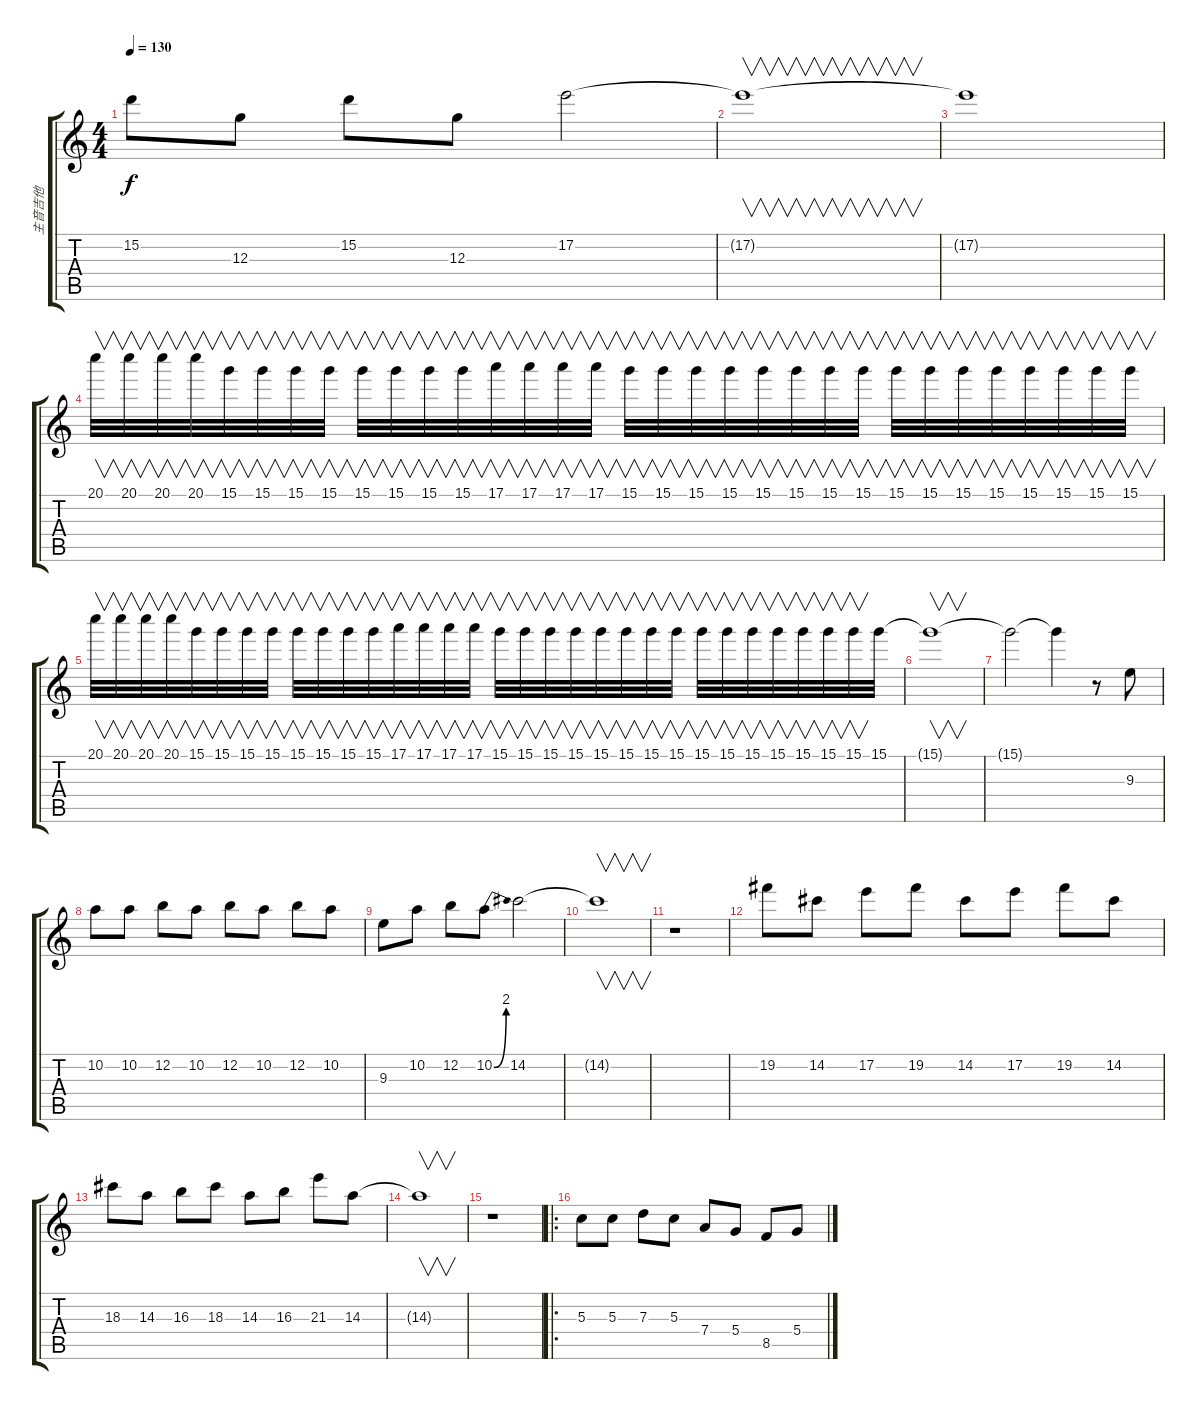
\track ("主音吉他" "主音吉他") {instrument overdrivenguitar}
\staff {score tabs}
\tuning (E4 B3 G3 D3 A2 E2) {hide}
\ts (4 4)
\tempo 130
\clef g2
\ks c
15.2.8{dy f} 12.3.8 15.2.8 12.3.8 17.2.2 |
17.2{t}.1{v} |
17.2{t}.1 |
20.1.32{v} 20.1.32{v} 20.1.32{v} 20.1.32{v} 15.1.32{v} 15.1.32{v} 15.1.32{v} 15.1.32{v} 15.1.32{v} 15.1.32{v} 15.1.32{v} 15.1.32{v} 17.1.32{v} 17.1.32{v} 17.1.32{v} 17.1.32{v} 15.1.32{v} 15.1.32{v} 15.1.32{v} 15.1.32{v} 15.1.32{v} 15.1.32{v} 15.1.32{v} 15.1.32{v} 15.1.32{v} 15.1.32{v} 15.1.32{v} 15.1.32{v} 15.1.32{v} 15.1.32{v} 15.1.32{v} 15.1.32{v} |
20.1.32{v} 20.1.32{v} 20.1.32{v} 20.1.32{v} 15.1.32{v} 15.1.32{v} 15.1.32{v} 15.1.32{v} 15.1.32{v} 15.1.32{v} 15.1.32{v} 15.1.32{v} 17.1.32{v} 17.1.32{v} 17.1.32{v} 17.1.32{v} 15.1.32{v} 15.1.32{v} 15.1.32{v} 15.1.32{v} 15.1.32{v} 15.1.32{v} 15.1.32{v} 15.1.32{v} 15.1.32{v} 15.1.32{v} 15.1.32{v} 15.1.32{v} 15.1.32{v} 15.1.32{v} 15.1.32{v} 15.1.32 |
15.1{t}.1{v} |
15.1{t}.2 15.1{t}.4 r.8 9.3.8 |
10.2.8 10.2.8 12.2.8 10.2.8 12.2.8 10.2.8 12.2.8 10.2.8 |
9.3.8 10.2.8 12.2.8 10.2{be (bend 0 0 60 8)}.8 14.2.2 |
14.2{t}.1{v} |
r.1 |
19.2.8 14.2.8 17.2.8 19.2.8 14.2.8 17.2.8 19.2.8 14.2.8 |
18.3.8 14.3.8 16.3.8 18.3.8 14.3.8 16.3.8 21.3.8 14.3.8 |
14.3{t}.1{v} |
r.1 |
\ro
5.3.8 5.3.8 7.3.8 5.3.8 7.4.8 5.4.8 8.5.8 5.4.8
